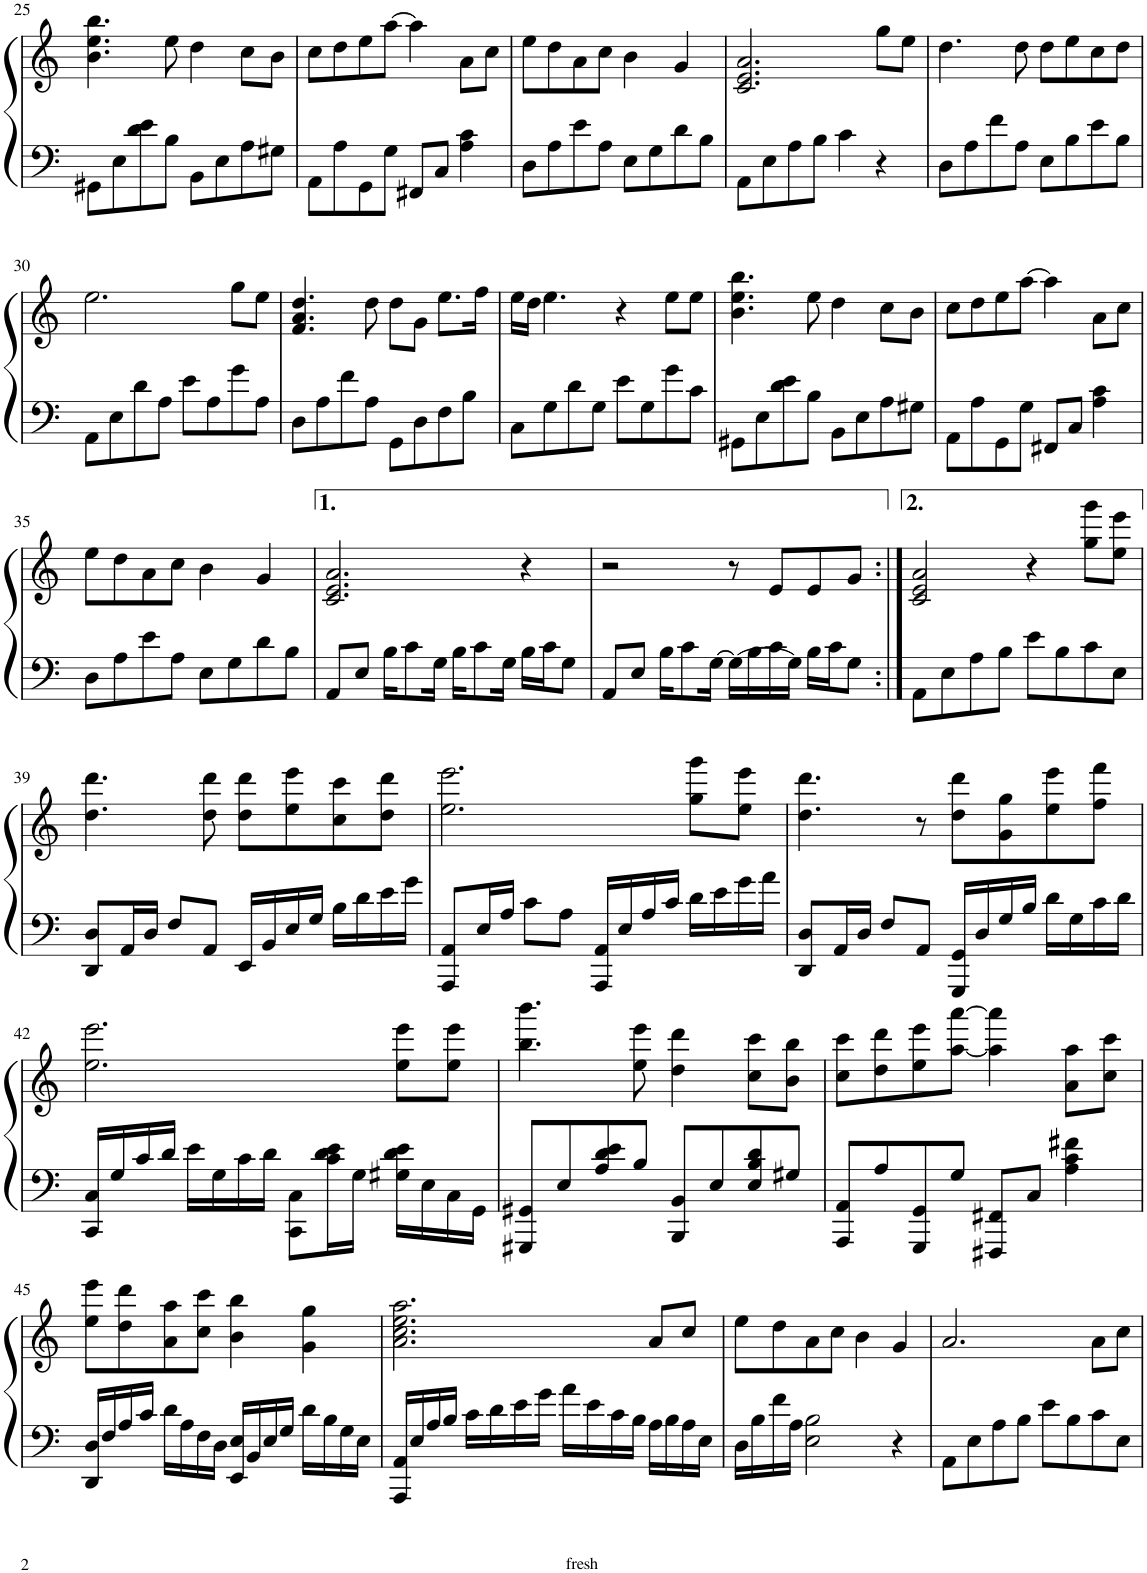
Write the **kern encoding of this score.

**kern	**kern
*part1	*part1
*staff2	*staff1
*I"Piano	*
*I'Pno.	*
!!LO:PB:g=z
*clefF4	*clefG2
*k[]	*k[]
*M4/4	*M4/4
=25	=25
8GG#X\L	4.b\ 4.ee\ 4.bb\
8E\	.
8d\ 8e\	.
8B\J	8ee\
8BB\L	4dd\
8E\	.
8A\	8cc\L
8G#X\J	8b\J
=26	=26
8AA\L	8cc\L
8A\	8dd\
8GG\	8ee\
8G\J	[8aa\J
8FF#X/L	4aa\]
8C/J	.
4A\ 4c\	8a\L
.	8cc\J
=27	=27
8D\L	8ee\L
8A\	8dd\
8e\	8a\
8A\J	8cc\J
8E\L	4b\
8G\	.
8d\	4g/
8B\J	.
=28	=28
8AA\L	2.c/ 2.e/ 2.a/
8E\	.
8A\	.
8B\J	.
4c\	.
4r	8gg\L
.	8ee\J
=29	=29
8D\L	4.dd\
8A\	.
8f\	.
8A\J	8dd\
8E\L	8dd\L
8B\	8ee\
8e\	8cc\
8B\J	8dd\J
!!LO:LB:g=z
=30	=30
8AA\L	2.ee\
8E\	.
8d\	.
8A\J	.
8e\L	.
8A\	.
8g\	8gg\L
8A\J	8ee\J
=31	=31
8D\L	4.f/ 4.a/ 4.dd/
8A\	.
8f\	.
8A\J	8dd\
8GG\L	8dd\L
8D\	8g\J
8F\	8.ee\L
8B\J	.
.	16ff\Jk
=32	=32
8C\L	16ee\LL
.	16dd\JJ
8G\	4.ee\
8d\	.
8G\J	.
8e\L	4r
8G\	.
8g\	8ee\L
8c\J	8ee\J
=33	=33
8GG#X\L	4.b\ 4.ee\ 4.bb\
8E\	.
8d\ 8e\	.
8B\J	8ee\
8BB\L	4dd\
8E\	.
8A\	8cc\L
8G#X\J	8b\J
=34	=34
8AA\L	8cc\L
8A\	8dd\
8GG\	8ee\
8G\J	[8aa\J
8FF#X/L	4aa\]
8C/J	.
4A\ 4c\	8a\L
.	8cc\J
!!LO:LB:g=z
=35	=35
8D\L	8ee\L
8A\	8dd\
8e\	8a\
8A\J	8cc\J
8E\L	4b\
8G\	.
8d\	4g/
8B\J	.
=36	=36
8AA/L	2.c/ 2.e/ 2.a/
8E/J	.
16B\KL	.
8c\	.
16G\Jk	.
16B\KL	.
8c\	.
16G\Jk	.
16B\LL	4r
16c\J	.
8G\J	.
=37	=37
8AA/L	2r
8E/J	.
16B\KL	.
8c\	.
[16G\Jk	.
16G\LL_	8r
16B\	.
16c\	8e/L
16G\JJ]	.
16B\LL	8e/
16c\J	.
8G\J	8g/J
=38:|!	=38:|!
8AA\L	2c/ 2e/ 2a/
8E\	.
8A\	.
8B\J	.
8e\L	4r
8B\	.
8c\	8gg\ 8ggg\L
8E\J	8ee\ 8eee\J
!!LO:LB:g=z
=39	=39
8DD/ 8D/L	4.dd\ 4.ddd\
16AA/L	.
16D/JJ	.
8F/L	.
8AA/J	8dd\ 8ddd\
16EE/LL	8dd\ 8ddd\L
16BB/	.
16E/	8ee\ 8eee\
16G/JJ	.
16B\LL	8cc\ 8ccc\
16d\	.
16e\	8dd\ 8ddd\J
16g\JJ	.
=40	=40
8AAA/ 8AA/L	2.ee\ 2.eee\
16E/L	.
16A/JJ	.
8c\L	.
8A\J	.
16AAA/ 16AA/LL	.
16E/	.
16A/	.
16c/JJ	.
16d\LL	8gg\ 8ggg\L
16e\	.
16g\	8ee\ 8eee\J
16a\JJ	.
=41	=41
8DD/ 8D/L	4.dd\ 4.ddd\
16AA/L	.
16D/JJ	.
8F/L	.
8AA/J	8r
16GGG/ 16GG/LL	8dd\ 8ddd\L
16D/	.
16G/	8g\ 8gg\
16B/JJ	.
16d\LL	8ee\ 8eee\
16G\	.
16c\	8ff\ 8fff\J
16d\JJ	.
!!LO:LB:g=z
=42	=42
16CC/ 16C/LL	2.ee\ 2.eee\
16G/	.
16c/	.
16d/JJ	.
16e\LL	.
16G\	.
16c\	.
16d\JJ	.
8CC\ 8C\L	.
16c\ 16d\ 16e\L	.
16G\JJ	.
16G#X\ 16d\ 16e\LL	8ee\ 8eee\L
16E\	.
16C\	8ee\ 8eee\J
16GG\JJ	.
=43	=43
8GGG#X/ 8GG#X/L	4.bb\ 4.bbb\
8E/	.
8A/ 8d/ 8e/	.
8B/J	8ee\ 8eee\
8BBB/ 8BB/L	4dd\ 4ddd\
8E/	.
8E/ 8B/ 8d/	8cc\ 8ccc\L
8G#X/J	8b\ 8bb\J
=44	=44
8AAA/ 8AA/L	8cc\ 8ccc\L
8A/	8dd\ 8ddd\
8GGG/ 8GG/	8ee\ 8eee\
8G/J	[8aa\ [8aaa\J
8FFF#X/ 8FF#X/L	4aa\] 4aaa\]
8C/J	.
4A\ 4c\ 4f#X\	8a\ 8aa\L
.	8cc\ 8ccc\J
!!LO:LB:g=z
=45	=45
16DD/ 16D/LL	8ee\ 8eee\L
16F/	.
16A/	8dd\ 8ddd\
16c/JJ	.
16d\LL	8a\ 8aa\
16A\	.
16F\	8cc\ 8ccc\J
16D\JJ	.
16EE/ 16E/LL	4b\ 4bb\
16BB/	.
16E/	.
16G/JJ	.
16d\LL	4g\ 4gg\
16B\	.
16G\	.
16E\JJ	.
=46	=46
16AAA/ 16AA/LL	2.a\ 2.cc\ 2.ee\ 2.aa\
16E/	.
16A/	.
16B/JJ	.
16c\LL	.
16d\	.
16e\	.
16g\JJ	.
16a\LL	.
16e\	.
16c\	.
16B\JJ	.
16A\LL	8a/L
16B\	.
16A\	8cc/J
16E\JJ	.
=47	=47
16D\LL	8ee\L
16B\	.
16f\	8dd\
16A\JJ	.
2E\ 2B\	8a\
.	8cc\J
.	4b\
4r	4g/
=48	=48
8AA\L	2.a/
8E\	.
8A\	.
8B\J	.
8e\L	.
8B\	.
8c\	8a\L
8E\J	8cc\J
=	=
*-	*-
